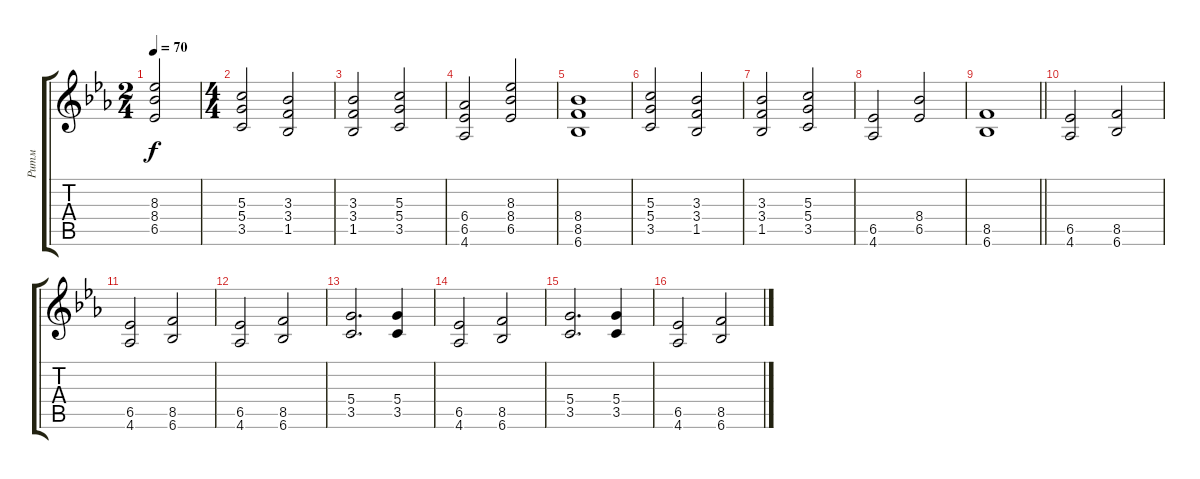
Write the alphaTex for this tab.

\track ("Ритм" "Ритм") {instrument distortionguitar}
\staff {score tabs}
\tuning (E4 B3 G3 D3 A2 E2) {hide}
\ts (2 4)
\tempo 70
\clef g2
\ks eb
(8.3{t} 8.4{t} 6.5{t}).2{dy f} |
\ts (4 4)
(5.3 5.4 3.5).2 (3.3 3.4 1.5).2 |
(3.3 3.4 1.5).2 (5.3 5.4 3.5).2 |
(6.4 6.5 4.6).2 (8.3 8.4 6.5).2 |
(8.4 8.5 6.6).1 |
(5.3 5.4 3.5).2 (3.3 3.4 1.5).2 |
(3.3 3.4 1.5).2 (5.3 5.4 3.5).2 |
(6.5 4.6).2 (8.4 6.5).2 |
\barLineRight lightlight
(8.5 6.6).1 |
(6.5 4.6).2 (8.5 6.6).2 |
(6.5 4.6).2 (8.5 6.6).2 |
(6.5 4.6).2 (8.5 6.6).2 |
(5.4 3.5).2{d} (5.4 3.5).4 |
(6.5 4.6).2 (8.5 6.6).2 |
(5.4 3.5).2{d} (5.4 3.5).4 |
(6.5 4.6).2 (8.5 6.6).2
